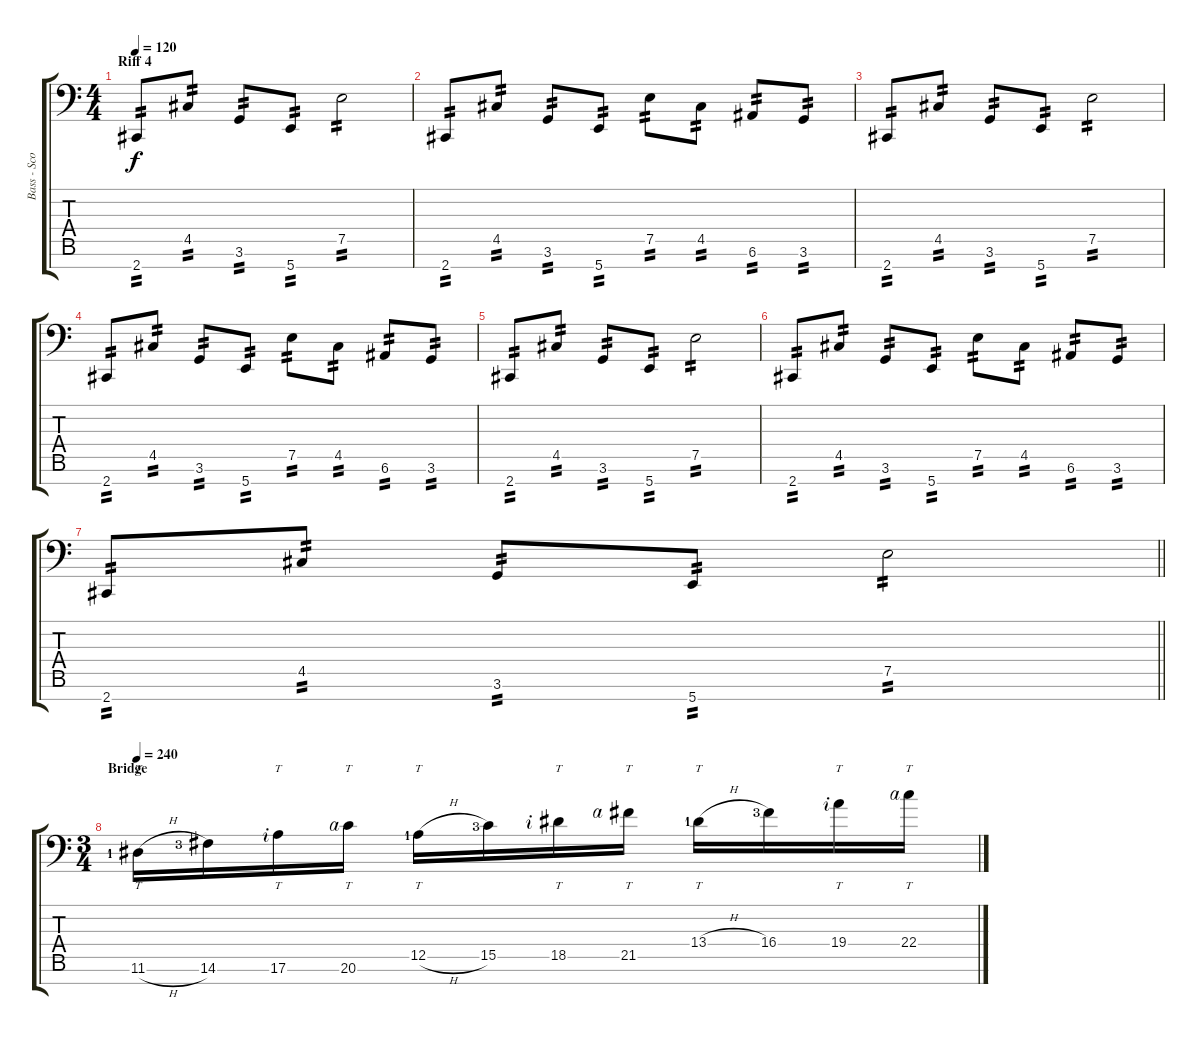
\track ("Bass - Scott Plummer" "Bass - Sco") {instrument electricbassfinger}
\staff {score tabs}
\tuning (F3 C3 G2 D2 A1 E1 B0) {hide}
\ts (4 4)
\section ("" "Riff 4")
\tempo 120
\clef f4
\ks c
2.7.8{tp 2 dy f instrument electricbassfinger} 4.5.8{tp 2} 3.6.8{tp 2} 5.7.8{tp 2} 7.5.2{tp 2} |
2.7.8{tp 2} 4.5.8{tp 2} 3.6.8{tp 2} 5.7.8{tp 2} 7.5.8{tp 2} 4.5.8{tp 2} 6.6.8{tp 2} 3.6.8{tp 2} |
2.7.8{tp 2} 4.5.8{tp 2} 3.6.8{tp 2} 5.7.8{tp 2} 7.5.2{tp 2} |
2.7.8{tp 2} 4.5.8{tp 2} 3.6.8{tp 2} 5.7.8{tp 2} 7.5.8{tp 2} 4.5.8{tp 2} 6.6.8{tp 2} 3.6.8{tp 2} |
2.7.8{tp 2} 4.5.8{tp 2} 3.6.8{tp 2} 5.7.8{tp 2} 7.5.2{tp 2} |
2.7.8{tp 2} 4.5.8{tp 2} 3.6.8{tp 2} 5.7.8{tp 2} 7.5.8{tp 2} 4.5.8{tp 2} 6.6.8{tp 2} 3.6.8{tp 2} |
\barLineRight lightlight
2.7.8{tp 2} 4.5.8{tp 2} 3.6.8{tp 2} 5.7.8{tp 2} 7.5.2{tp 2} |
\ts (3 4)
\section ("" "Bridge")
\tempo 240
11.6{h lf 2}.16{tt} 14.6{lf 4}.16 17.6{rf 2}.16{tt} 20.6{rf 4}.16{tt} 12.5{h lf 2}.16{tt} 15.5{lf 4}.16 18.5{rf 2}.16{tt} 21.5{rf 4}.16{tt} 13.4{h lf 2}.16{tt} 16.4{lf 4}.16 19.4{rf 2}.16{tt} 22.4{rf 4}.16{tt}
